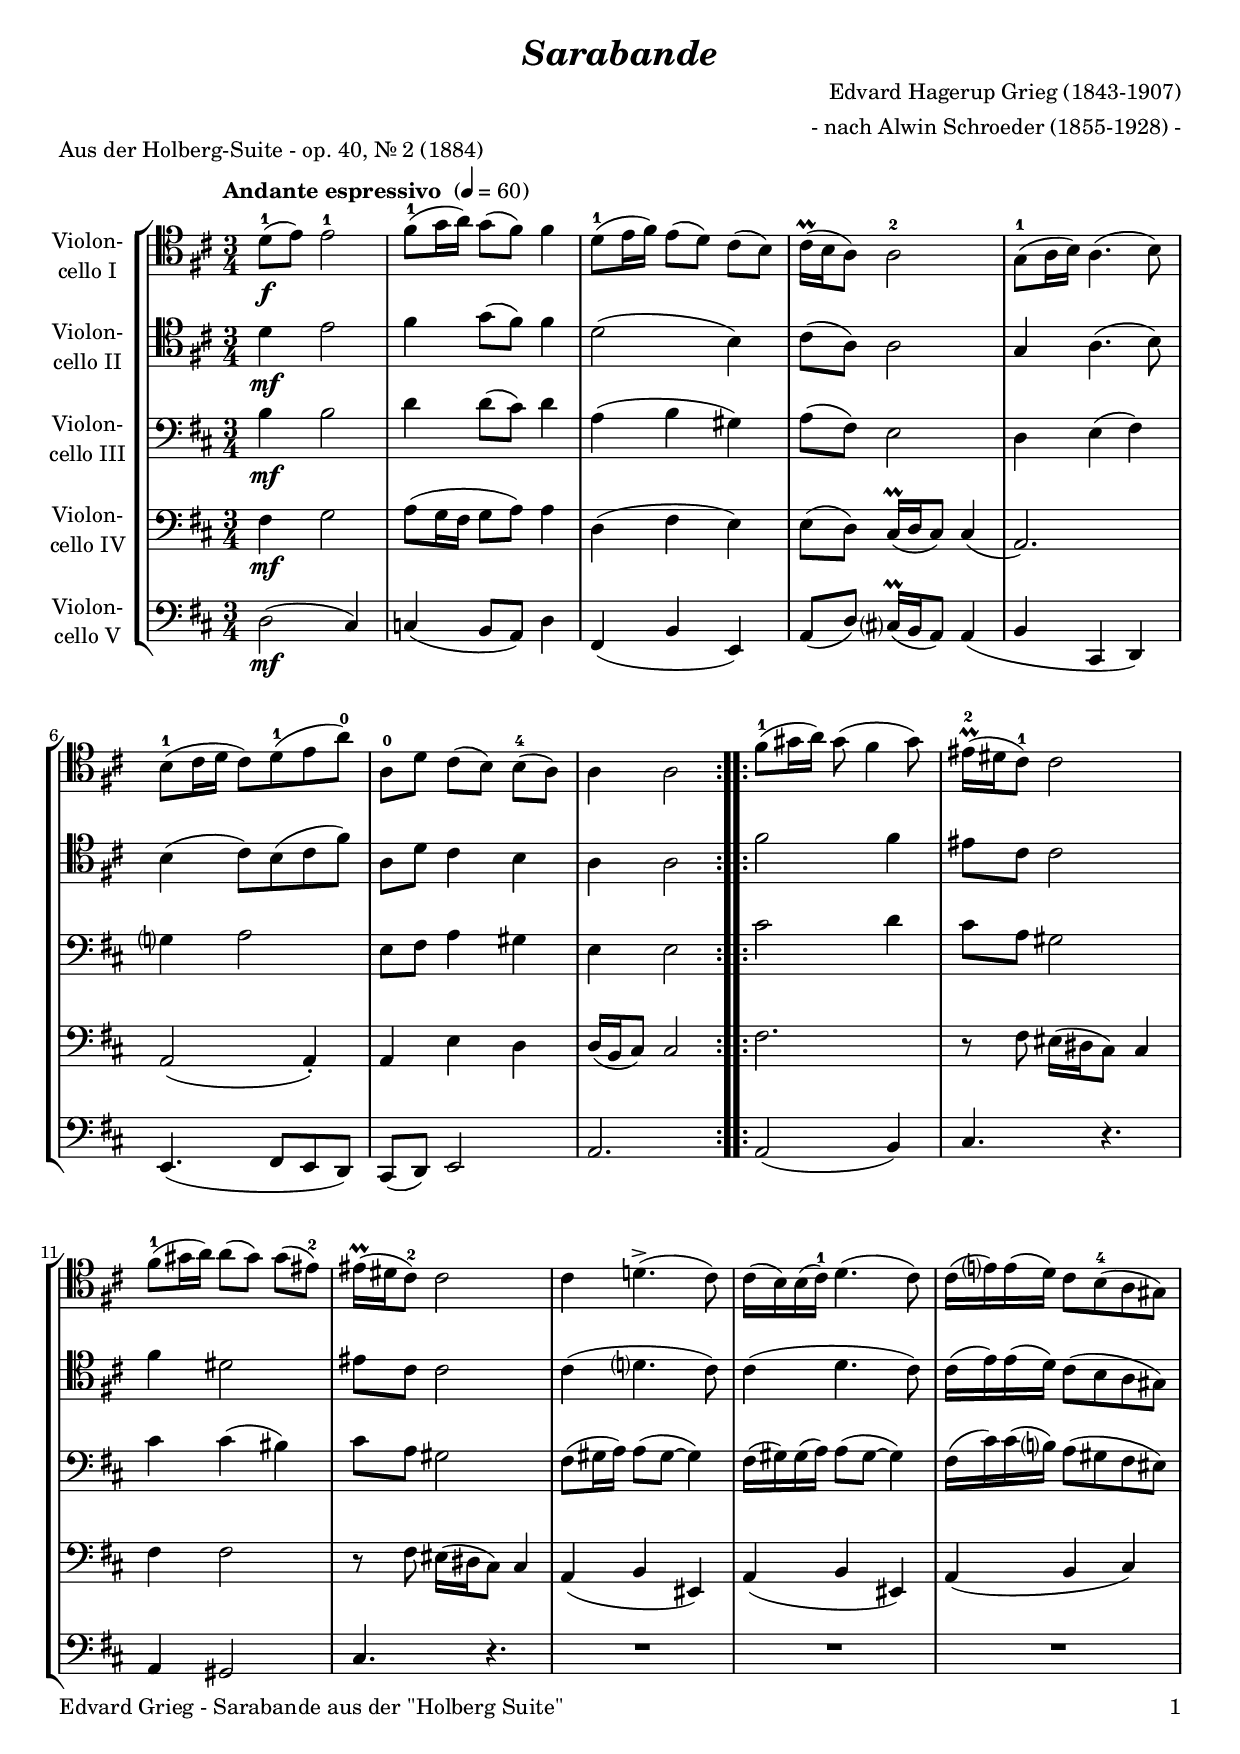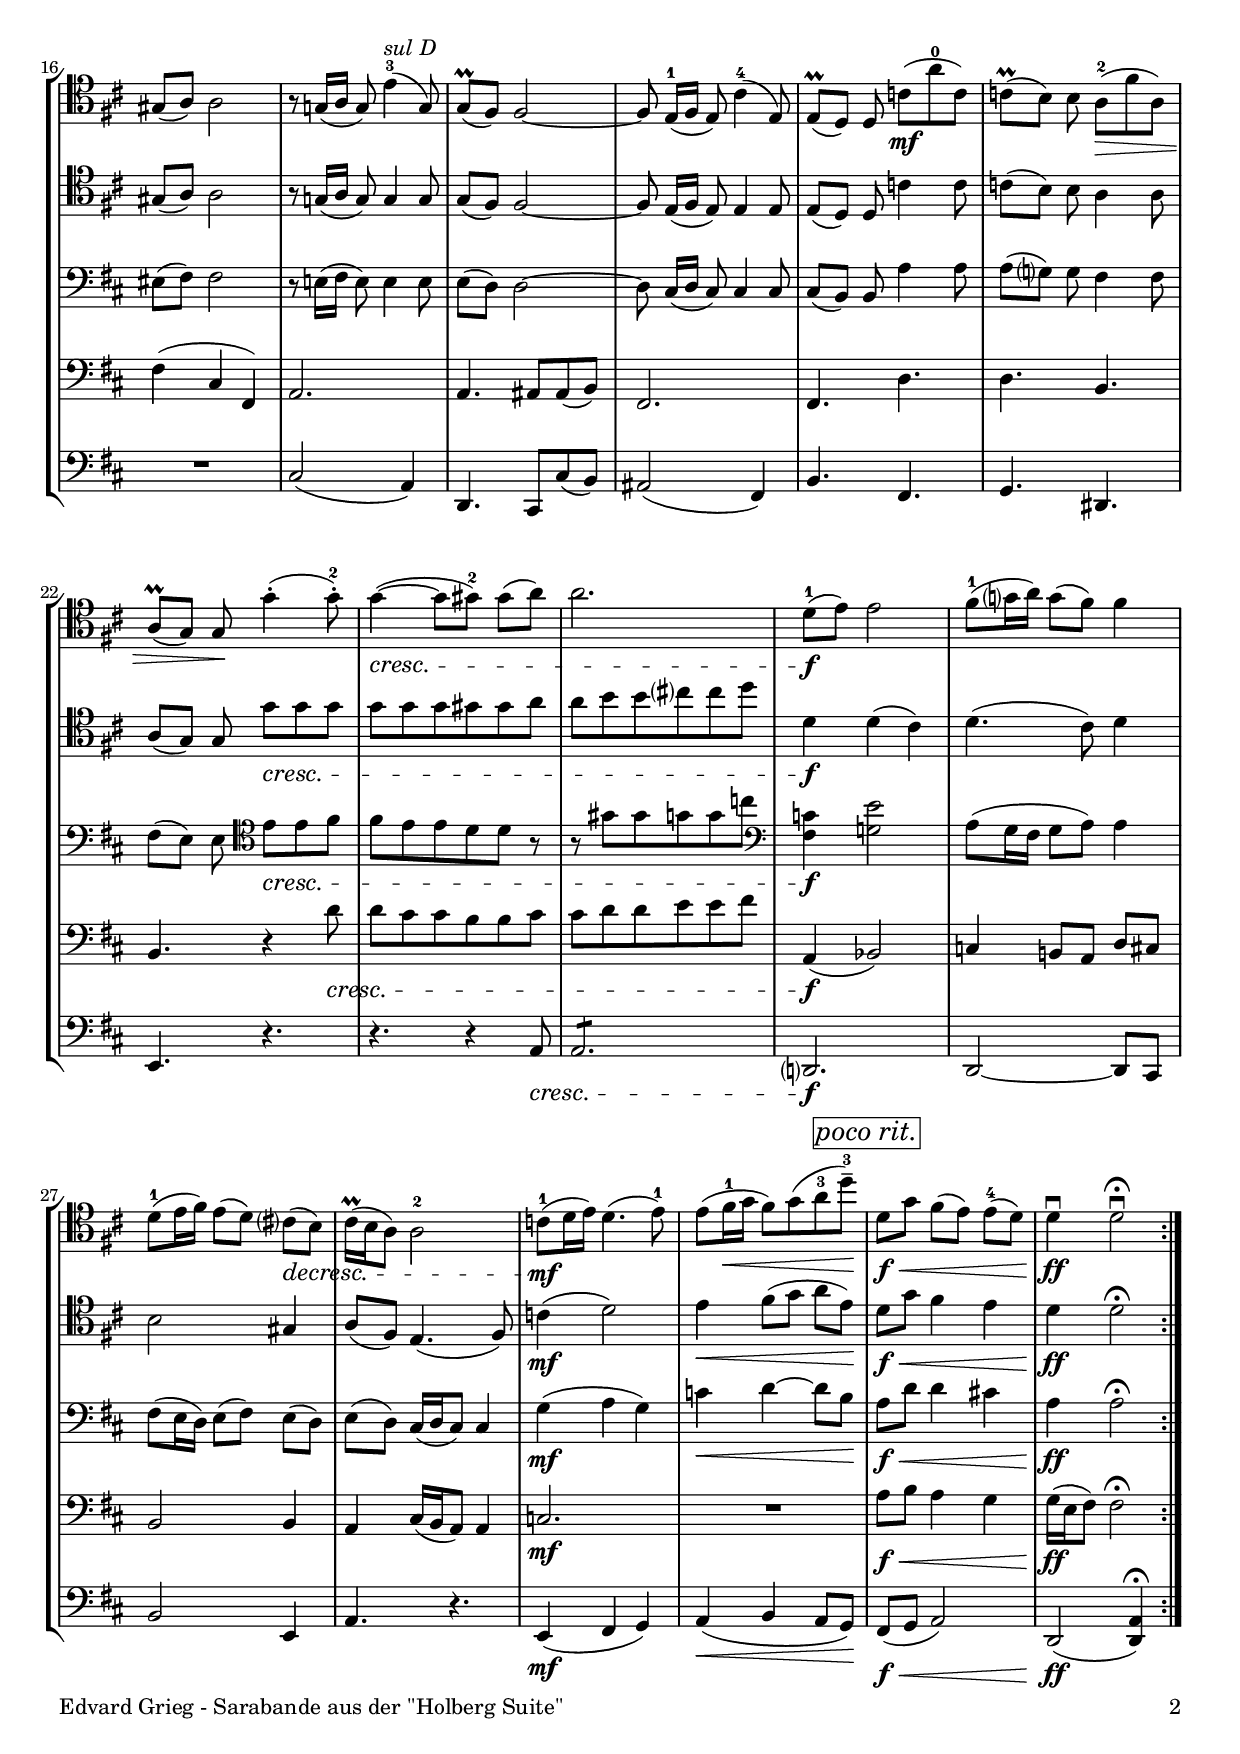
\version "2.20.2"
\include "deutsch.ly"
  
#(set-global-staff-size 19)

\header {
  title     = \markup \bold \italic "Sarabande"
  composer  = "Edvard Hagerup Grieg (1843-1907)"
  arranger  = "- nach Alwin Schroeder (1855-1928) -"
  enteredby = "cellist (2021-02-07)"
  piece     = "Aus der Holberg-Suite - op. 40, Nr. 2 (1884)"
}


voiceconsts = {
  \key d \major
  \time 3/4
  \clef "bass"
%  \numericTimeSignature
  \compressEmptyMeasures
  % Set default beaming for all staves
  \set Timing.beamExceptions = #'()
  \set Timing.baseMoment     = #(ly:make-moment 1 4)
  \set Timing.beatStructure  = #'(1 1 1)
  \tempo "Andante espressivo " 4=60
}

micl = "clarinet"
mifl = "flute"
miob = "oboe"
mifh = "french horn"
misx = "tenor sax"
mist = "string ensemble 1"
mivl = "violin"
miba = "cello"

prit = \mark \markup \box \italic "poco rit."
suld = \markup \italic "sul D"

va = \relative c' {
  \voiceconsts
  \clef "tenor"
  
  \repeat volta 2 {
    d8(-1\f e) e2-1
    fis8(-1 g16 a) g8( fis) fis4
    d8(-1 e16 fis) e8( d) cis( h)

    cis16(\prall h a8) a2-2
    g8(-1 a16 h) a4.( h8)
    h(-1 cis16 d cis8)[ d(-1 e a)]-0

    a,-0 d cis( h) h(-4 a)
    a4 a2
  }

  \repeat volta 2 {
    fis'8(-1 gis16 a) gis8( fis4 gis8)
    eis16(-2\prall dis cis8)-1 cis2

    fis8(-1 gis16 a) a8( gis) gis( eis)-2
    eis16(\prall dis cis8)-2 cis2
    cis4 d!4.(-> cis8)
    cis16(h) h( cis)-1 d4.( cis8)

    cis16( e?) e( d) cis8[ h(-4 a gis)]
    gis( a) a2
    r8 g!16( a g8) e'4(-3^\suld g,8)
    g(\prall fis)  fis2~

    fis8 e16([-1 fis] e8) cis'4(-4 e,8)
    e(\prall d) d c'[(\mf a'-0 c,)]
    c(\prall h) h a[(-2\> fis' a,)]

    a(\prall g) g\! g'4(-. g8)-.-2
    g4(~\cresc g8 gis)-2 gis( a)
    a2. d,8(-1\f e) e2

    fis8(-1 g?16 a) g8( fis) fis4
    d8(-1 e16 fis) e8( d) cis?(\decresc h)
    cis16(\prall h a8) a2-2

    c8(-1\mf d16 e) d4.( e8)-1
    e( fis16-1\< g fis8)[ g( a-3 d)]---3\! \prit
    d,\f\< g fis( e) e(-4 d)
    d4\downbow\!\ff d2\fermata\downbow
  }
}

vb = \relative c' {
  \voiceconsts
  \clef "tenor"
  
  \repeat volta 2 {
    d4\mf e2
    fis4 g8( fis) fis4
    d2( h4)
    cis8( a) a2

    g4 a4.( h8)
    h4( cis8)[ h( cis fis)]
    a, d cis4 h
    a a2
  }

  \repeat volta 2 {
    fis' fis4
    eis8 cis cis2
    fis4 dis2
    eis8 cis cis2

    cis4( d?4. cis8)
    cis4( d4. cis8)
    cis16( e) e( d) cis8[( h a gis)]
    gis( a) a2

    r8 g!16( a g8) g4 g8
    g( fis) fis2~
    fis8 e16([ fis] e8) e4 e8
    e( d) d c'4 c8

    c( h) h a4 a8
    a( g) g g'[\cresc g g]
    g[ g g gis gis a]
    a[ h h cis? cis d]

    d,4\f d( cis)
    d4.( cis8) d4
    h2 gis4
    a8( fis) e4.( fis8)

    c'4(\mf d2)
    e4\< fis8( g a e)\! \prit
    d\f\< g fis4 e
    d\!\ff d2\fermata
  }
}

vc = \relative c' {
  \voiceconsts 
  
  \repeat volta 2 {
    h4\mf h2
    d4 d8( cis) d4
    a( h gis)
    a8( fis) e2

    d4 e( fis)
    g? a2
    e8 fis a4 gis
    e e2
  }

  \repeat volta 2 {
    cis' d4
    cis8 a gis2
    cis4 cis( his)
    cis8 a gis2

    fis8( gis16 a) a8( gis~ gis4)
    fis16( gis) gis( a) a8( gis~ gis4)
    fis16( cis') cis( h?) a8[( gis fis eis)]
    eis( fis) fis2

    r8 e!16( fis e8) e4 e8
    e( d) d2~
    d8 cis16([ d] cis8) cis4 cis8
    cis( h) h a'4 a8

    a( g?) g fis4 fis8
    fis( e) e \clef "tenor" e'[\cresc e fis]
    fis[ e e d d] r
    r gis[ gis g g c] \clef "bass"

    <fis,, c'>4\f <g! e'>2
    a8( g16 fis g8 a) a4
    fis8( e16 d) e8( fis) e( d)
    e( d) cis16( d cis8) cis4

    g'(\mf a g)
    c\< d~ d8 h\! \prit
    a\f\< d d4 cis!
    a\!\ff a2\fermata
  }
}

vd = \relative c {
  \voiceconsts
  
  \repeat volta 2 {
    fis4\mf g2
    a8( g16 fis g8 a) a4
    d,( fis e)
    e8( d) cis16(\prall d cis8) cis4(

    a2.)
    a2( a4)-.
    a e' d
    d16( h cis8) cis2
  }

  \repeat volta 2 {
    fis2.
    r8 fis eis16( dis cis8) cis4
    fis fis2
    r8 fis eis16( dis cis8) cis4

    a( h eis,)
    a( h eis,)
    a( h cis)
    fis( cis fis,)

    a2.
    a4. ais8[ ais( h)]
    fis2.
    fis4. d'

    d h
    h r4 d'8\cresc
    d[ cis cis h h cis]
    cis[ d d e e fis]

    a,,4(\f b2)
    c4 h!8 a d cis
    h2 h4
    a4 cis16( h a8) a4

    c2.\mf
    R \prit
    a'8\f\< h a4 g
    g16(\!\ff e fis8) fis2\fermata
  }
}

ve = \relative c {
  \voiceconsts
  
  \repeat volta 2 {
    d2(\mf cis4)
    c( h8 a) d4
    fis,( h e,)
    a8( d) cis?16(\prall h a8) a4(

    h cis, d)
    e4.( fis8[ e d])
    cis( d) e2
    a2.
  }

  \repeat volta 2 {
    a2( h4)
    cis4. r
    a4 gis2
    cis4. r

    R2.*4
    cis2( a4)
    d,4. cis8[ cis'( h)]
    ais2( fis4)
    h4. fis

    g dis
    e r
    r r4 a8\cresc
    \repeat tremolo 6 a

    d,?2.\f
    d2~ d8 cis
    h'2 e,4
    a4. r

    e4(\mf fis g)
    a(\< h a8 g)\! \prit
    fis(\f\< g a2)
    d,(\ff <d a'>4)\fermata
  }
}


music = \new StaffGroup <<
      \new Staff {
	\set Staff.midiInstrument = \miba
	\set Staff.instrumentName = \markup \center-column { "Violon-" "cello I" }
	\transpose d d { \va }
      }

      \new Staff {
	\set Staff.midiInstrument = \miba
	\set Staff.instrumentName = \markup \center-column { "Violon-" "cello II" }
	\transpose d d { \vb }
      }

      \new Staff {
	\set Staff.midiInstrument = \miba
	\set Staff.instrumentName = \markup \center-column { "Violon-" "cello III" }
	\transpose d d { \vc }
      }

      \new Staff {
	\set Staff.midiInstrument = \miba
	\set Staff.instrumentName = \markup \center-column { "Violon-" "cello IV" }
	\transpose d d { \vd }
      }

      \new Staff {
	\set Staff.midiInstrument = \miba
	\set Staff.instrumentName = \markup \center-column { "Violon-" "cello V" }
	\transpose d d { \ve }
      }
>>

\book {
   \paper {
    print-page-number = ##t
    print-first-page-number = ##t
    ragged-last-bottom = ##f
    oddHeaderMarkup = \markup \null
    evenHeaderMarkup = \markup \null
    oddFooterMarkup = \markup {
      \fill-line {
        \on-the-fly #print-page-number-check-first
        "Edvard Grieg - Sarabande aus der \"Holberg Suite\"" \fromproperty #'page:page-number-string
      }
    }
    evenFooterMarkup = \oddFooterMarkup
  } \score {
    \music
    \layout {}
  }

  \score {
    \unfoldRepeats \music

    \midi {
      \context {
        \Score
      }
    }
  }
}